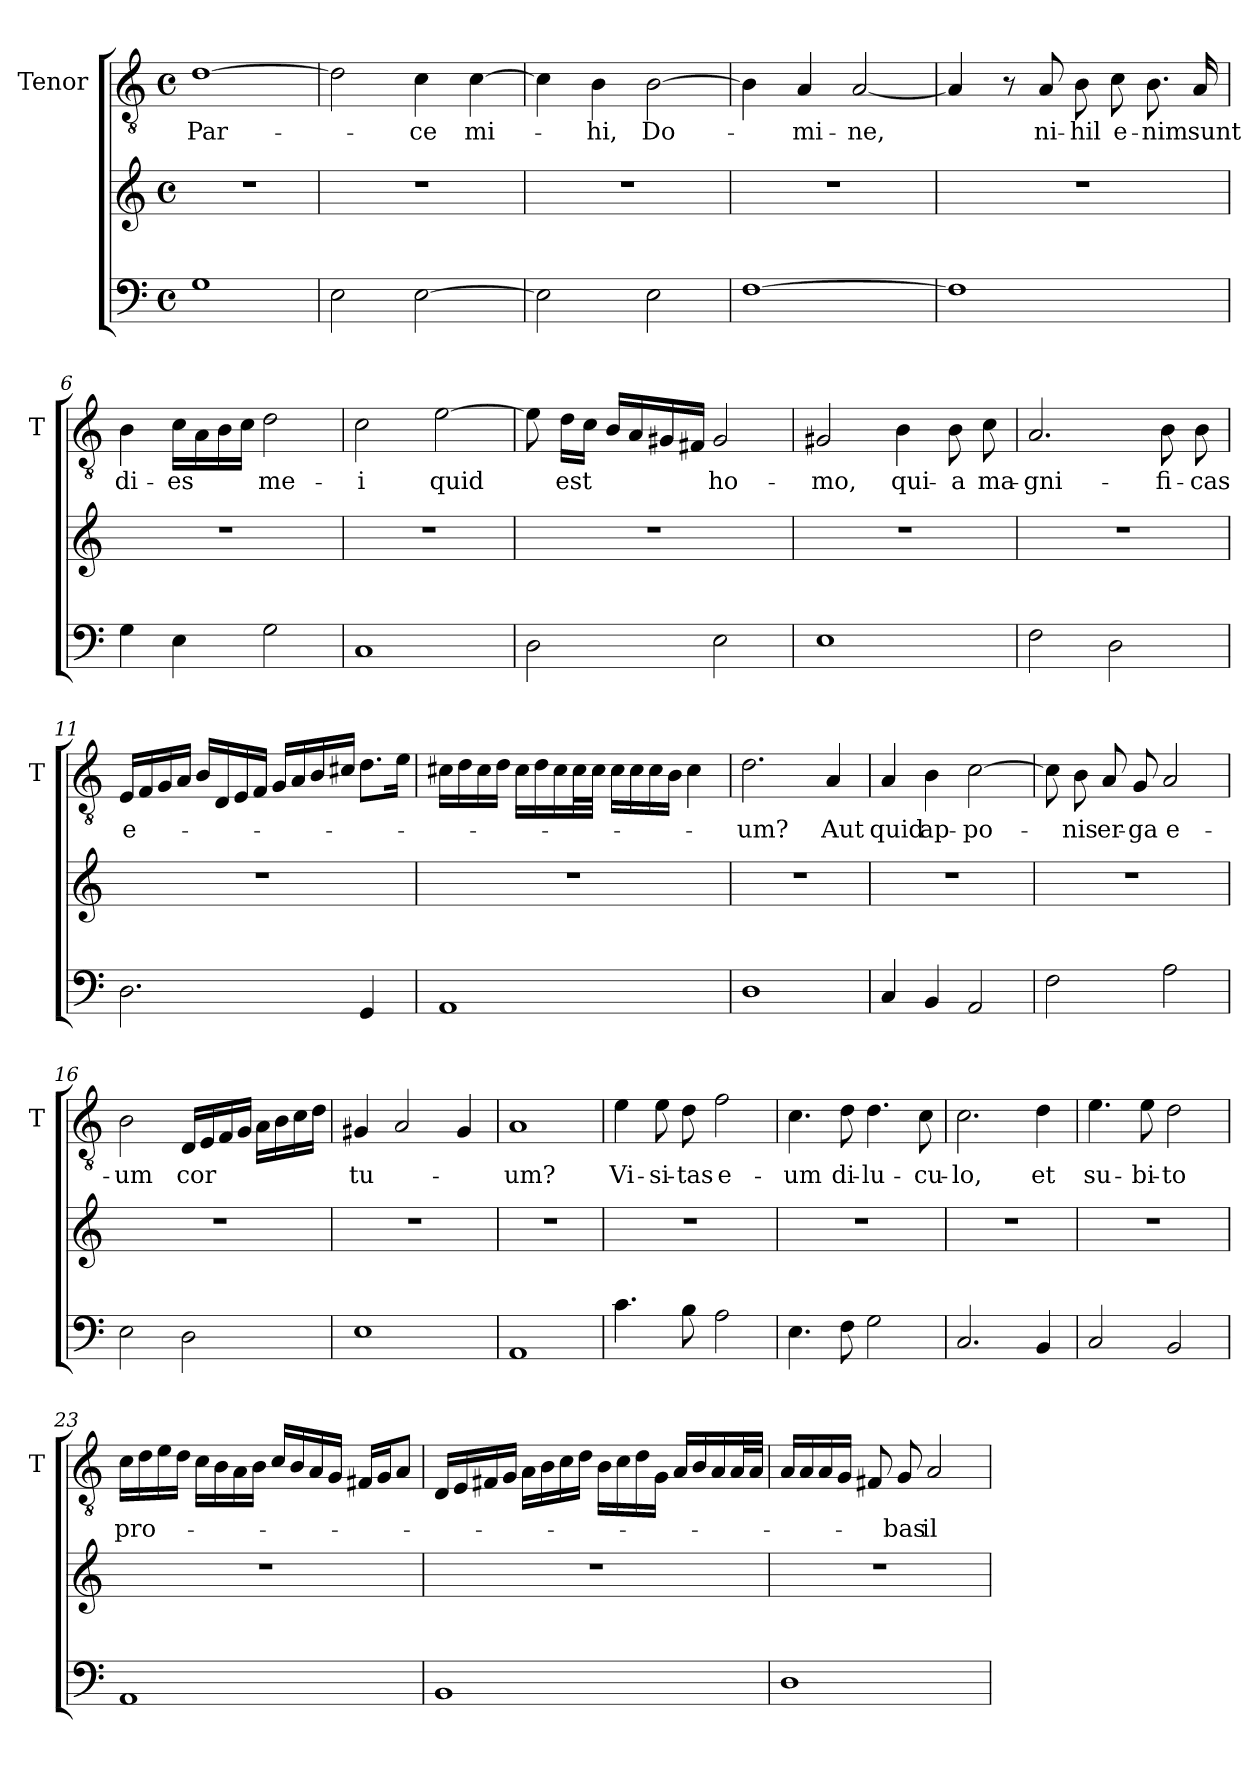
**kern	**kern	**kern	**text
*part2	*part2	*part1	*part1
*staff3	*staff2	*staff1	*staff1
*	*	*I"Tenor	*
*	*	*I'T	*
*clefF4	*clefG2	*clefGv2	*
*k[]	*k[]	*k[]	*
*C:	*C:	*C:	*
*M4/4	*M4/4	*M4/4	*
*met(c)	*met(c)	*met(c)	*
=1	=1	=1	=1
!	!	!	!LO:LY:b
1G	1r	[1d	Par-
=2	=2	=2	=2
2E\	1r	2d\]	.
!	!	!	!LO:LY:b
[2E\	.	4c\	-ce
!	!	!	!LO:LY:b
.	.	[4c\	mi-
=3	=3	=3	=3
2E\]	1r	4c\]	.
!	!	!	!LO:LY:b
.	.	4B\	-hi,
!	!	!	!LO:LY:b
2E\	.	[2B\	Do-
=4	=4	=4	=4
[1F	1r	4B\]	.
!	!	!	!LO:LY:b
.	.	4A/	-mi-
!	!	!	!LO:LY:b
.	.	[2A/	-ne,
=5	=5	=5	=5
1F]	1r	4A/]	.
.	.	8r	.
!	!	!	!LO:LY:b
.	.	8A/	ni-
!	!	!	!LO:LY:b
.	.	8B\	-hil
!	!	!	!LO:LY:b
.	.	8c\	e-
!	!	!	!LO:LY:b
.	.	8.B\	-nim
!	!	!	!LO:LY:b
.	.	16A/	sunt
!!LO:LB:g=z
=6	=6	=6	=6
!	!	!	!LO:LY:b
4G\	1r	4B\	di-
!	!	!	!LO:LY:b
4E\	.	16c\LL	-es
.	.	16A\	.
.	.	16B\	.
.	.	16c\JJ	.
!	!	!	!LO:LY:b
2G\	.	2d\	me-
=7	=7	=7	=7
!	!	!	!LO:LY:b
1C	1r	2c\	-i
!	!	!	!LO:LY:b
.	.	[2e\	quid
=8	=8	=8	=8
2D\	1r	8e\]	.
!	!	!	!LO:LY:b
.	.	16d\LL	est
.	.	16c\JJ	.
.	.	16B/LL	.
.	.	16A/	.
.	.	16G#X/	.
.	.	16F#X/JJ	.
!	!	!	!LO:LY:b
2E\	.	2G#/	ho-
=9	=9	=9	=9
!	!	!	!LO:LY:b
1E	1r	2G#X/	-mo,
!	!	!	!LO:LY:b
.	.	4B\	qui-
!	!	!	!LO:LY:b
.	.	8B\	-a
!	!	!	!LO:LY:b
.	.	8c\	ma-
=10	=10	=10	=10
!	!	!	!LO:LY:b
2F\	1r	2.A/	-gni-
2D\	.	.	.
!	!	!	!LO:LY:b
.	.	8B\	-fi-
!	!	!	!LO:LY:b
.	.	8B\	-cas
!!LO:LB:g=z
=11	=11	=11	=11
!	!	!	!LO:LY:b
2.D\	1r	16E/LL	e-
.	.	16F/	.
.	.	16G/	.
.	.	16A/JJ	.
.	.	16B/LL	.
.	.	16D/	.
.	.	16E/	.
.	.	16F/JJ	.
.	.	16G/LL	.
.	.	16A/	.
.	.	16B/	.
.	.	16c#X/JJ	.
4GG/	.	8.d\L	.
.	.	16e\Jk	.
=12	=12	=12	=12
1AA	1r	16c#X\LL	.
.	.	16d\	.
.	.	16c#\	.
.	.	16d\JJ	.
.	.	16c#\LL	.
.	.	16d\	.
.	.	16c#\	.
.	.	32c#\L	.
.	.	32c#\JJJ	.
.	.	16c#\LL	.
.	.	16c#\	.
.	.	16c#\	.
.	.	16B\JJ	.
.	.	4c#\	.
=13	=13	=13	=13
!	!	!	!LO:LY:b
1D	1r	2.d\	-um?
!	!	!	!LO:LY:b
.	.	4A/	Aut
=14	=14	=14	=14
!	!	!	!LO:LY:b
4C/	1r	4A/	quid
!	!	!	!LO:LY:b
4BB/	.	4B\	ap-
!	!	!	!LO:LY:b
2AA/	.	[2c\	-po-
!!LO:PB:g=z
=15	=15	=15	=15
2F\	1r	8c\]	.
!	!	!	!LO:LY:b
.	.	8B\	-nis
!	!	!	!LO:LY:b
.	.	8A/	er-
!	!	!	!LO:LY:b
.	.	8G/	-ga
!	!	!	!LO:LY:b
2A\	.	2A/	e-
=16	=16	=16	=16
!	!	!	!LO:LY:b
2E\	1r	2B\	-um
!	!	!	!LO:LY:b
2D\	.	16D/LL	cor
.	.	16E/	.
.	.	16F/	.
.	.	16G/JJ	.
.	.	16A\LL	.
.	.	16B\	.
.	.	16c\	.
.	.	16d\JJ	.
=17	=17	=17	=17
!	!	!	!LO:LY:b
1E	1r	4G#X/	tu-
.	.	2A/	.
.	.	4G#/	.
=18	=18	=18	=18
!	!	!	!LO:LY:b
1AA	1r	1A	-um?
=19	=19	=19	=19
!	!	!	!LO:LY:b
4.c\	1r	4e\	Vi-
!	!	!	!LO:LY:b
.	.	8e\	-si-
!	!	!	!LO:LY:b
8B\	.	8d\	-tas
!	!	!	!LO:LY:b
2A\	.	2f\	e-
!!LO:LB:g=z
=20	=20	=20	=20
!	!	!	!LO:LY:b
4.E\	1r	4.c\	-um
!	!	!	!LO:LY:b
8F\	.	8d\	di-
!	!	!	!LO:LY:b
2G\	.	4.d\	-lu-
!	!	!	!LO:LY:b
.	.	8c\	-cu-
=21	=21	=21	=21
!	!	!	!LO:LY:b
2.C/	1r	2.c\	-lo,
!	!	!	!LO:LY:b
4BB/	.	4d\	et
=22	=22	=22	=22
!	!	!	!LO:LY:b
2C/	1r	4.e\	su-
!	!	!	!LO:LY:b
.	.	8e\	-bi-
!	!	!	!LO:LY:b
2BB/	.	2d\	-to
=23	=23	=23	=23
!	!	!	!LO:LY:b
1AA	1r	16c\LL	pro-
.	.	16d\	.
.	.	16e\	.
.	.	16d\JJ	.
.	.	16c\LL	.
.	.	16B\	.
.	.	16A\	.
.	.	16B\JJ	.
.	.	16c/LL	.
.	.	16B/	.
.	.	16A/	.
.	.	16G/JJ	.
.	.	16F#X/LL	.
.	.	16G/J	.
.	.	8A/J	.
!!LO:LB:g=z
=24	=24	=24	=24
1BB	1r	16D/LL	.
.	.	16E/	.
.	.	16F#X/	.
.	.	16G/JJ	.
.	.	16A\LL	.
.	.	16B\	.
.	.	16c\	.
.	.	16d\JJ	.
.	.	16B\LL	.
.	.	16c\	.
.	.	16d\	.
.	.	16G\JJ	.
.	.	16A/LL	.
.	.	16B/	.
.	.	16A/	.
.	.	32A/L	.
.	.	32A/JJJ	.
=25	=25	=25	=25
1D	1r	16A/LL	.
.	.	16A/	.
.	.	16A/	.
.	.	16G/JJ	.
.	.	8F#X/	.
!	!	!	!LO:LY:b
.	.	8G/	-bas
!	!	!	!LO:LY:b
.	.	2A/	il-
=	=	=	=
*-	*-	*-	*-
